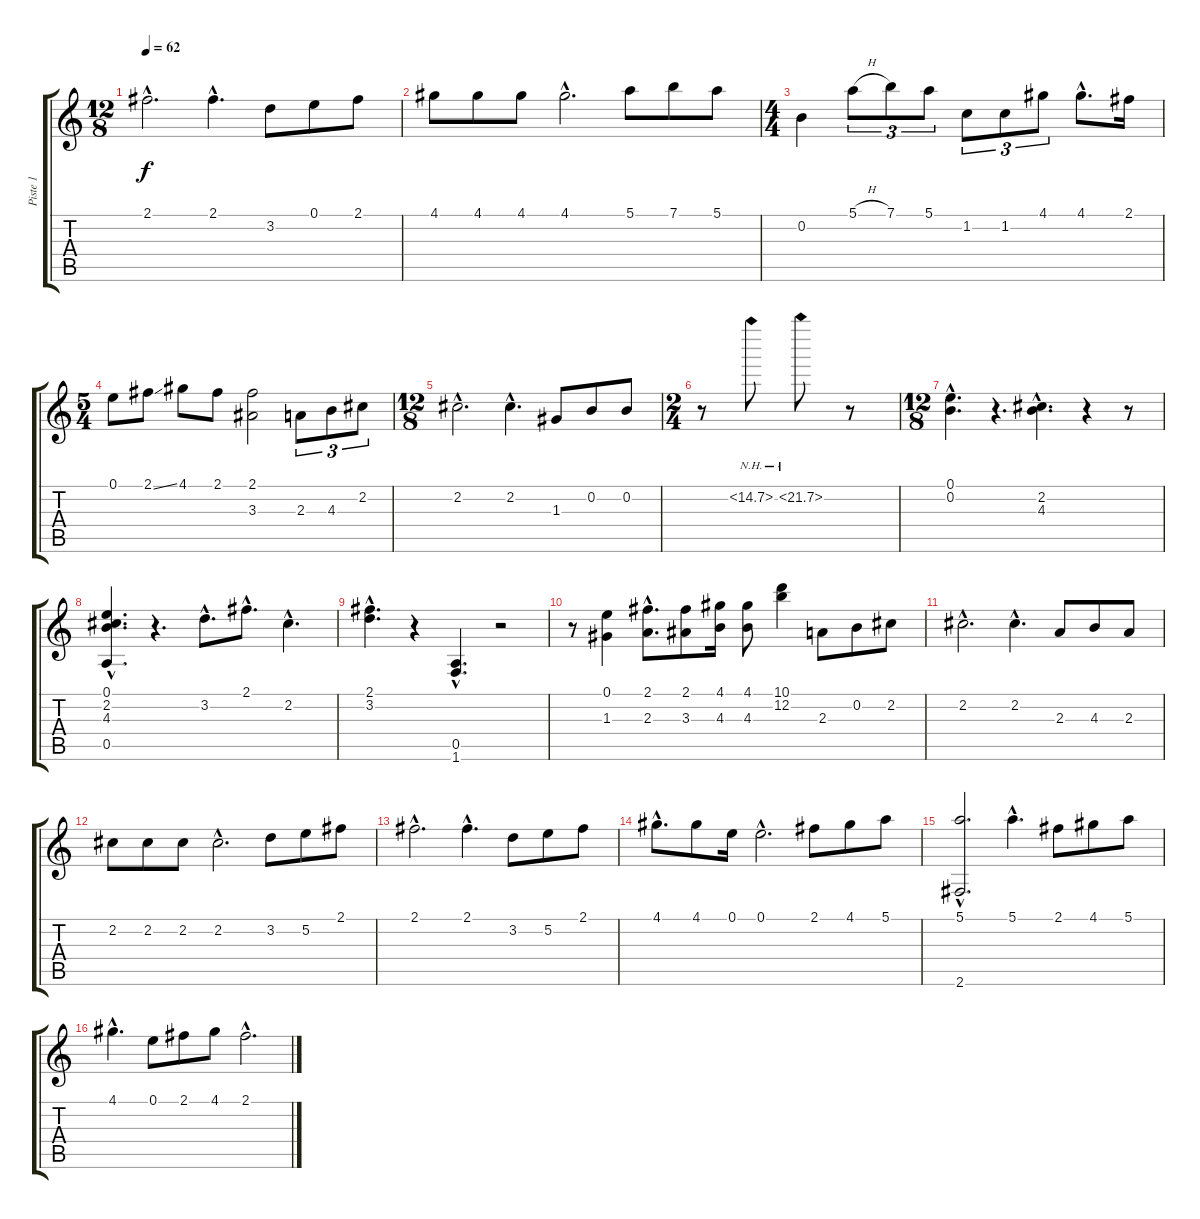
\track ("Piste 1" "Piste 1") {instrument acousticguitarnylon}
\staff {score tabs}
\tuning (E4 B3 G3 D3 A2 E2) {hide}
\ts (12 8)
\tempo 62
\clef g2
\ks c
2.1{hac}.2{d dy f} 2.1{hac}.4{d} 3.2.8 0.1.8 2.1.8 |
4.1.8 4.1.8 4.1.8 4.1{hac}.2{d} 5.1.8 7.1.8 5.1.8 |
\ts (4 4)
0.2.4 5.1{h}.8{tu (3 2)} 7.1.8{tu (3 2)} 5.1.8{tu (3 2)} 1.2.8{tu (3 2)} 1.2.8{tu (3 2)} 4.1.8{tu (3 2)} 4.1{hac}.8{d} 2.1.16 |
\ts (5 4)
0.1.8 2.1{ss}.8 4.1.8 2.1.8 (2.1 3.3).2 2.3.8{tu (3 2)} 4.3.8{tu (3 2)} 2.2.8{tu (3 2)} |
\ts (12 8)
2.2{hac}.2{d} 2.2{hac}.4{d} 1.3.8 0.2.8 0.2.8 |
\ts (2 4)
r.8 14.2{nh}.8 21.2{nh}.8 r.8 |
\ts (12 8)
(0.1{hac} 0.2{hac}).4{d} r.4{d} (2.2{hac} 4.3{hac}).4{d} r.4 r.8 |
(0.1{hac} 2.2{hac} 4.3{hac} 0.5{hac}).4{d} r.4{d} 3.2{hac}.8{d} 2.1{hac}.8{d} 2.2{hac}.4{d} |
(2.1{hac} 3.2{hac}).4{d} r.4 (0.5{hac} 1.6{hac}).4{d} r.2 |
r.8 (0.1 1.3).4 (2.1{hac} 2.3{hac}).8{d} (2.1 3.3).8 (4.1 4.3).16 (4.1 4.3).8 (10.1 12.2).4 2.3.8 0.2.8 2.2.8 |
2.2{hac}.2{d} 2.2{hac}.4{d} 2.3.8 4.3.8 2.3.8 |
2.2.8 2.2.8 2.2.8 2.2{hac}.2{d} 3.2.8 5.2.8 2.1.8 |
2.1{hac}.2{d} 2.1{hac}.4{d} 3.2.8 5.2.8 2.1.8 |
4.1{hac}.8{d} 4.1.8 0.1.16 0.1{hac}.2{d} 2.1.8 4.1.8 5.1.8 |
(5.1{hac} 2.6{hac}).2{d} 5.1{hac}.4{d} 2.1.8 4.1.8 5.1.8 |
4.1{hac}.4{d} 0.1.8 2.1.8 4.1.8 2.1{hac}.2{d}
